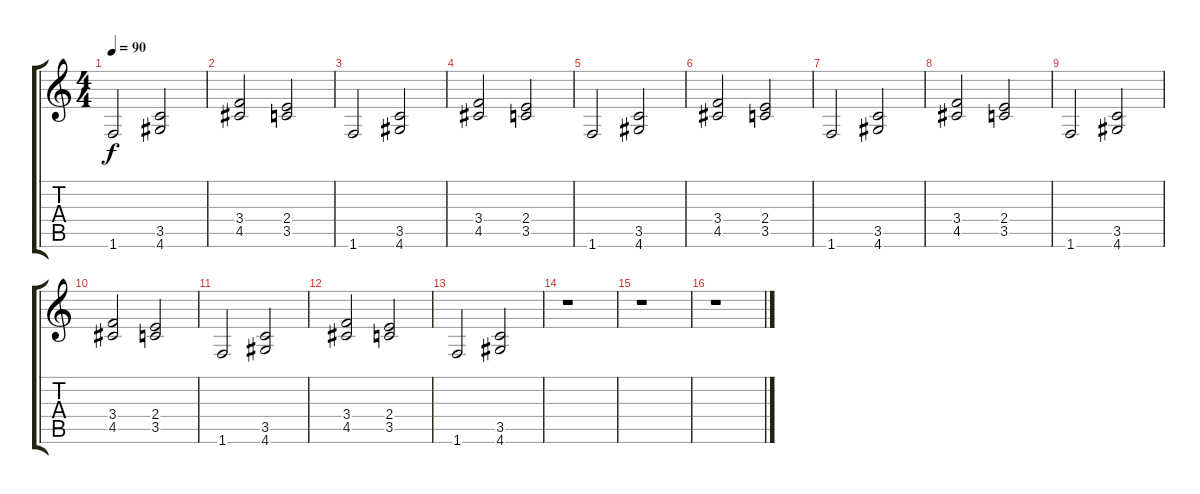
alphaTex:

\track "" {instrument distortionguitar}
\staff {score tabs}
\tuning (E4 B3 G3 D3 A2 E2) {hide}
\ts (4 4)
\tempo 90
\clef g2
\ks c
1.6.2{dy f} (3.5 4.6).2 |
(3.4 4.5).2 (2.4 3.5).2 |
1.6.2 (3.5 4.6).2 |
(3.4 4.5).2 (2.4 3.5).2 |
1.6.2 (3.5 4.6).2 |
(3.4 4.5).2 (2.4 3.5).2 |
1.6.2 (3.5 4.6).2 |
(3.4 4.5).2 (2.4 3.5).2 |
1.6.2 (3.5 4.6).2 |
(3.4 4.5).2 (2.4 3.5).2 |
1.6.2 (3.5 4.6).2 |
(3.4 4.5).2 (2.4 3.5).2 |
1.6.2 (3.5 4.6).2 |
r.1 |
r.1 |
r.1
